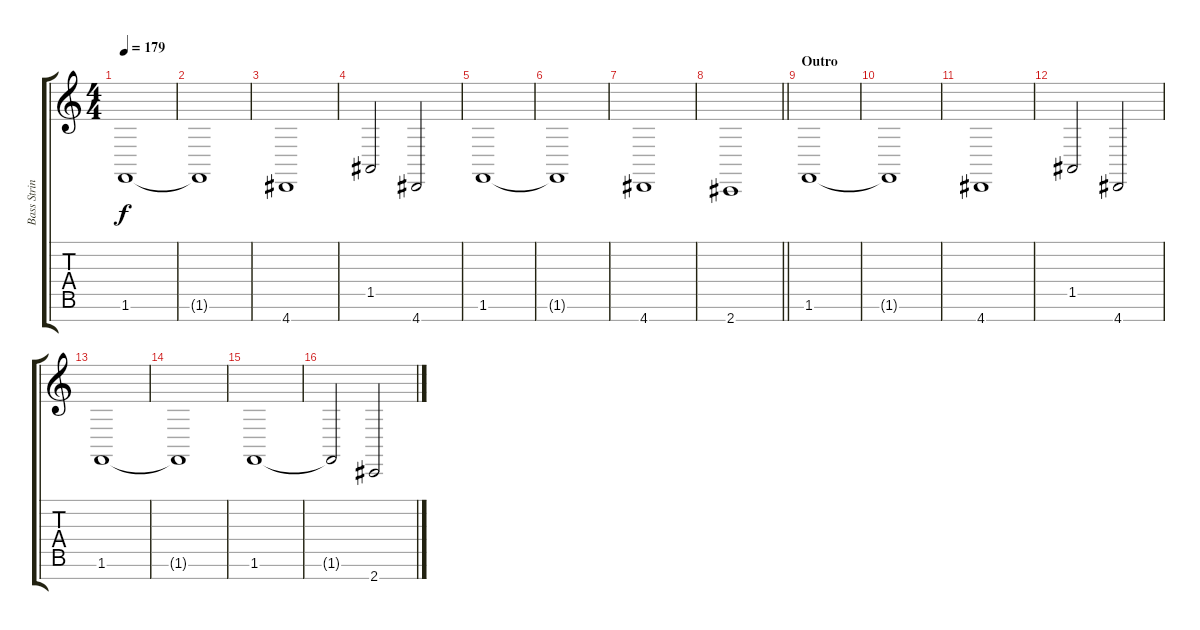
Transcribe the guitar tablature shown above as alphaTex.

\track ("Bass Strings" "Bass Strin") {instrument stringensemble1}
\staff {score tabs}
\tuning (E4 B3 G3 D3 A2 E2 B1) {hide}
\ts (4 4)
\tempo 179
\clef g2
\ks c
1.6.1{dy f} |
1.6{t}.1 |
4.7.1 |
1.5.2 4.7.2 |
1.6.1 |
1.6{t}.1 |
4.7.1 |
\barLineRight lightlight
2.7.1 |
\section ("" "Outro")
1.6.1 |
1.6{t}.1 |
4.7.1 |
1.5.2 4.7.2 |
1.6.1 |
1.6{t}.1 |
1.6.1 |
1.6{t}.2 2.7.2
